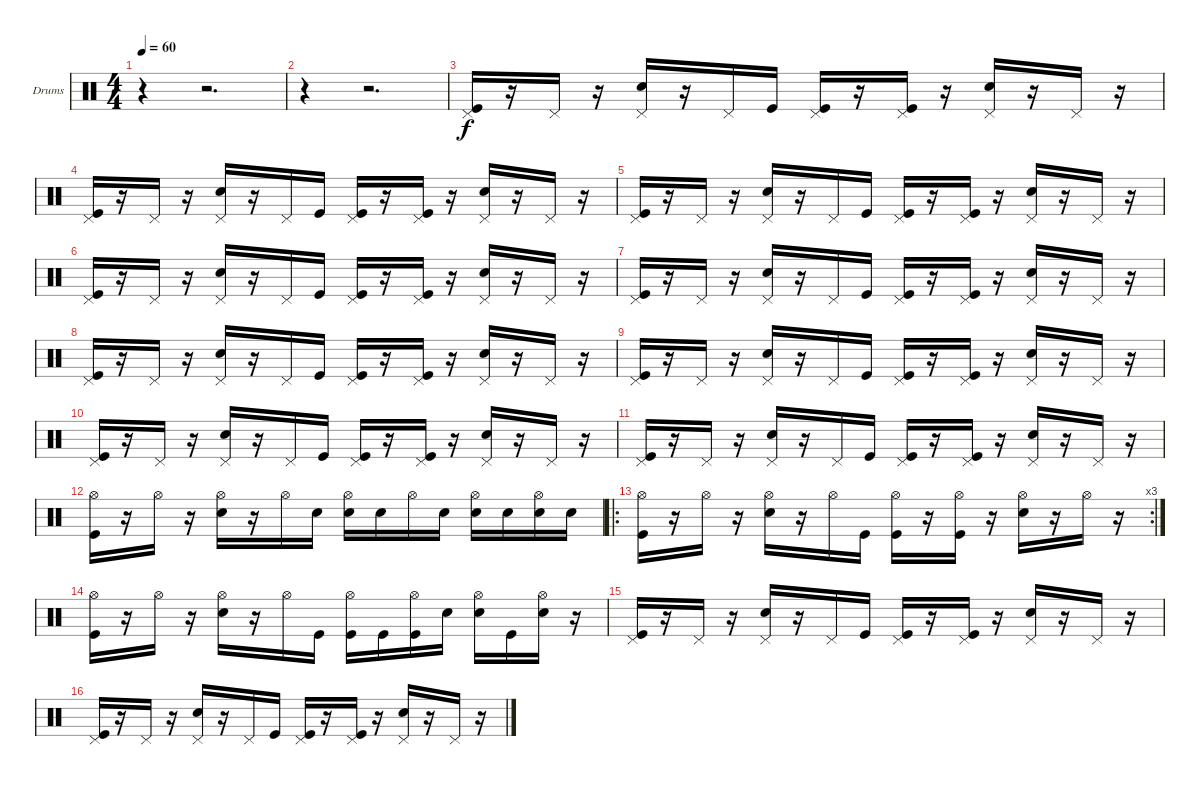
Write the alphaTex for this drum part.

\bracketExtendMode groupsimilarinstruments
\firstSystemTrackNameOrientation horizontal
\otherSystemsTrackNameOrientation horizontal
\track ("Drumkit" "Drums") {instrument percussion}
\staff {score}
\articulation defaults
\ts (4 4)
\tempo 60
\clef neutral
\ks c
r.4{dy f} r.2{d} |
r.4 r.2{d} |
("Pedal Hi-Hat (hit)" "Kick (hit)").16 r.16 "Pedal Hi-Hat (hit)".16 r.16 ("Pedal Hi-Hat (hit)" "Snare (hit) 2").16 r.16 "Pedal Hi-Hat (hit)".16 "Kick (hit)".16 ("Pedal Hi-Hat (hit)" "Kick (hit)").16 r.16 ("Pedal Hi-Hat (hit)" "Kick (hit)").16 r.16 ("Pedal Hi-Hat (hit)" "Snare (hit) 2").16 r.16 "Pedal Hi-Hat (hit)".16 r.16 |
("Pedal Hi-Hat (hit)" "Kick (hit)").16 r.16 "Pedal Hi-Hat (hit)".16 r.16 ("Pedal Hi-Hat (hit)" "Snare (hit) 2").16 r.16 "Pedal Hi-Hat (hit)".16 "Kick (hit)".16 ("Pedal Hi-Hat (hit)" "Kick (hit)").16 r.16 ("Pedal Hi-Hat (hit)" "Kick (hit)").16 r.16 ("Pedal Hi-Hat (hit)" "Snare (hit) 2").16 r.16 "Pedal Hi-Hat (hit)".16 r.16 |
("Pedal Hi-Hat (hit)" "Kick (hit)").16 r.16 "Pedal Hi-Hat (hit)".16 r.16 ("Pedal Hi-Hat (hit)" "Snare (hit) 2").16 r.16 "Pedal Hi-Hat (hit)".16 "Kick (hit)".16 ("Pedal Hi-Hat (hit)" "Kick (hit)").16 r.16 ("Pedal Hi-Hat (hit)" "Kick (hit)").16 r.16 ("Pedal Hi-Hat (hit)" "Snare (hit) 2").16 r.16 "Pedal Hi-Hat (hit)".16 r.16 |
("Pedal Hi-Hat (hit)" "Kick (hit)").16 r.16 "Pedal Hi-Hat (hit)".16 r.16 ("Pedal Hi-Hat (hit)" "Snare (hit) 2").16 r.16 "Pedal Hi-Hat (hit)".16 "Kick (hit)".16 ("Pedal Hi-Hat (hit)" "Kick (hit)").16 r.16 ("Pedal Hi-Hat (hit)" "Kick (hit)").16 r.16 ("Pedal Hi-Hat (hit)" "Snare (hit) 2").16 r.16 "Pedal Hi-Hat (hit)".16 r.16 |
("Pedal Hi-Hat (hit)" "Kick (hit)").16 r.16 "Pedal Hi-Hat (hit)".16 r.16 ("Pedal Hi-Hat (hit)" "Snare (hit) 2").16 r.16 "Pedal Hi-Hat (hit)".16 "Kick (hit)".16 ("Pedal Hi-Hat (hit)" "Kick (hit)").16 r.16 ("Pedal Hi-Hat (hit)" "Kick (hit)").16 r.16 ("Pedal Hi-Hat (hit)" "Snare (hit) 2").16 r.16 "Pedal Hi-Hat (hit)".16 r.16 |
("Pedal Hi-Hat (hit)" "Kick (hit)").16 r.16 "Pedal Hi-Hat (hit)".16 r.16 ("Pedal Hi-Hat (hit)" "Snare (hit) 2").16 r.16 "Pedal Hi-Hat (hit)".16 "Kick (hit)".16 ("Pedal Hi-Hat (hit)" "Kick (hit)").16 r.16 ("Pedal Hi-Hat (hit)" "Kick (hit)").16 r.16 ("Pedal Hi-Hat (hit)" "Snare (hit) 2").16 r.16 "Pedal Hi-Hat (hit)".16 r.16 |
("Pedal Hi-Hat (hit)" "Kick (hit)").16 r.16 "Pedal Hi-Hat (hit)".16 r.16 ("Pedal Hi-Hat (hit)" "Snare (hit) 2").16 r.16 "Pedal Hi-Hat (hit)".16 "Kick (hit)".16 ("Pedal Hi-Hat (hit)" "Kick (hit)").16 r.16 ("Pedal Hi-Hat (hit)" "Kick (hit)").16 r.16 ("Pedal Hi-Hat (hit)" "Snare (hit) 2").16 r.16 "Pedal Hi-Hat (hit)".16 r.16 |
("Pedal Hi-Hat (hit)" "Kick (hit)").16 r.16 "Pedal Hi-Hat (hit)".16 r.16 ("Pedal Hi-Hat (hit)" "Snare (hit) 2").16 r.16 "Pedal Hi-Hat (hit)".16 "Kick (hit)".16 ("Pedal Hi-Hat (hit)" "Kick (hit)").16 r.16 ("Pedal Hi-Hat (hit)" "Kick (hit)").16 r.16 ("Pedal Hi-Hat (hit)" "Snare (hit) 2").16 r.16 "Pedal Hi-Hat (hit)".16 r.16 |
("Pedal Hi-Hat (hit)" "Kick (hit)").16 r.16 "Pedal Hi-Hat (hit)".16 r.16 ("Pedal Hi-Hat (hit)" "Snare (hit) 2").16 r.16 "Pedal Hi-Hat (hit)".16 "Kick (hit)".16 ("Pedal Hi-Hat (hit)" "Kick (hit)").16 r.16 ("Pedal Hi-Hat (hit)" "Kick (hit)").16 r.16 ("Pedal Hi-Hat (hit)" "Snare (hit) 2").16 r.16 "Pedal Hi-Hat (hit)".16 r.16 |
("Hi-Hat (open)" "Kick (hit)").16 r.16 "Hi-Hat (open)".16 r.16 ("Hi-Hat (open)" "Snare (hit) 2").16 r.16 "Hi-Hat (open)".16 "Snare (hit) 2".16 ("Hi-Hat (open)" "Snare (hit) 2").16 "Snare (hit) 2".16 "Hi-Hat (open)".16 "Snare (hit) 2".16 ("Hi-Hat (open)" "Snare (hit) 2").16 "Snare (hit) 2".16 ("Hi-Hat (open)" "Snare (hit) 2").16 "Snare (hit) 2".16 |
\ro
\rc 3
("Hi-Hat (open)" "Kick (hit)").16 r.16 "Hi-Hat (open)".16 r.16 ("Hi-Hat (open)" "Snare (hit) 2").16 r.16 "Hi-Hat (open)".16 "Kick (hit)".16 ("Hi-Hat (open)" "Kick (hit)").16 r.16 ("Hi-Hat (open)" "Kick (hit)").16 r.16 ("Hi-Hat (open)" "Snare (hit) 2").16 r.16 "Hi-Hat (open)".16 r.16 |
("Hi-Hat (open)" "Kick (hit)").16 r.16 "Hi-Hat (open)".16 r.16 ("Hi-Hat (open)" "Snare (hit) 2").16 r.16 "Hi-Hat (open)".16 "Kick (hit)".16 ("Hi-Hat (open)" "Kick (hit)").16 "Kick (hit)".16 ("Hi-Hat (open)" "Kick (hit)").16 "Snare (hit) 2".16 ("Hi-Hat (open)" "Snare (hit) 2").16 "Kick (hit)".16 ("Hi-Hat (open)" "Snare (hit) 2").16 r.16 |
("Pedal Hi-Hat (hit)" "Kick (hit)").16 r.16 "Pedal Hi-Hat (hit)".16 r.16 ("Pedal Hi-Hat (hit)" "Snare (hit) 2").16 r.16 "Pedal Hi-Hat (hit)".16 "Kick (hit)".16 ("Pedal Hi-Hat (hit)" "Kick (hit)").16 r.16 ("Pedal Hi-Hat (hit)" "Kick (hit)").16 r.16 ("Pedal Hi-Hat (hit)" "Snare (hit) 2").16 r.16 "Pedal Hi-Hat (hit)".16 r.16 |
("Pedal Hi-Hat (hit)" "Kick (hit)").16 r.16 "Pedal Hi-Hat (hit)".16 r.16 ("Pedal Hi-Hat (hit)" "Snare (hit) 2").16 r.16 "Pedal Hi-Hat (hit)".16 "Kick (hit)".16 ("Pedal Hi-Hat (hit)" "Kick (hit)").16 r.16 ("Pedal Hi-Hat (hit)" "Kick (hit)").16 r.16 ("Pedal Hi-Hat (hit)" "Snare (hit) 2").16 r.16 "Pedal Hi-Hat (hit)".16 r.16
